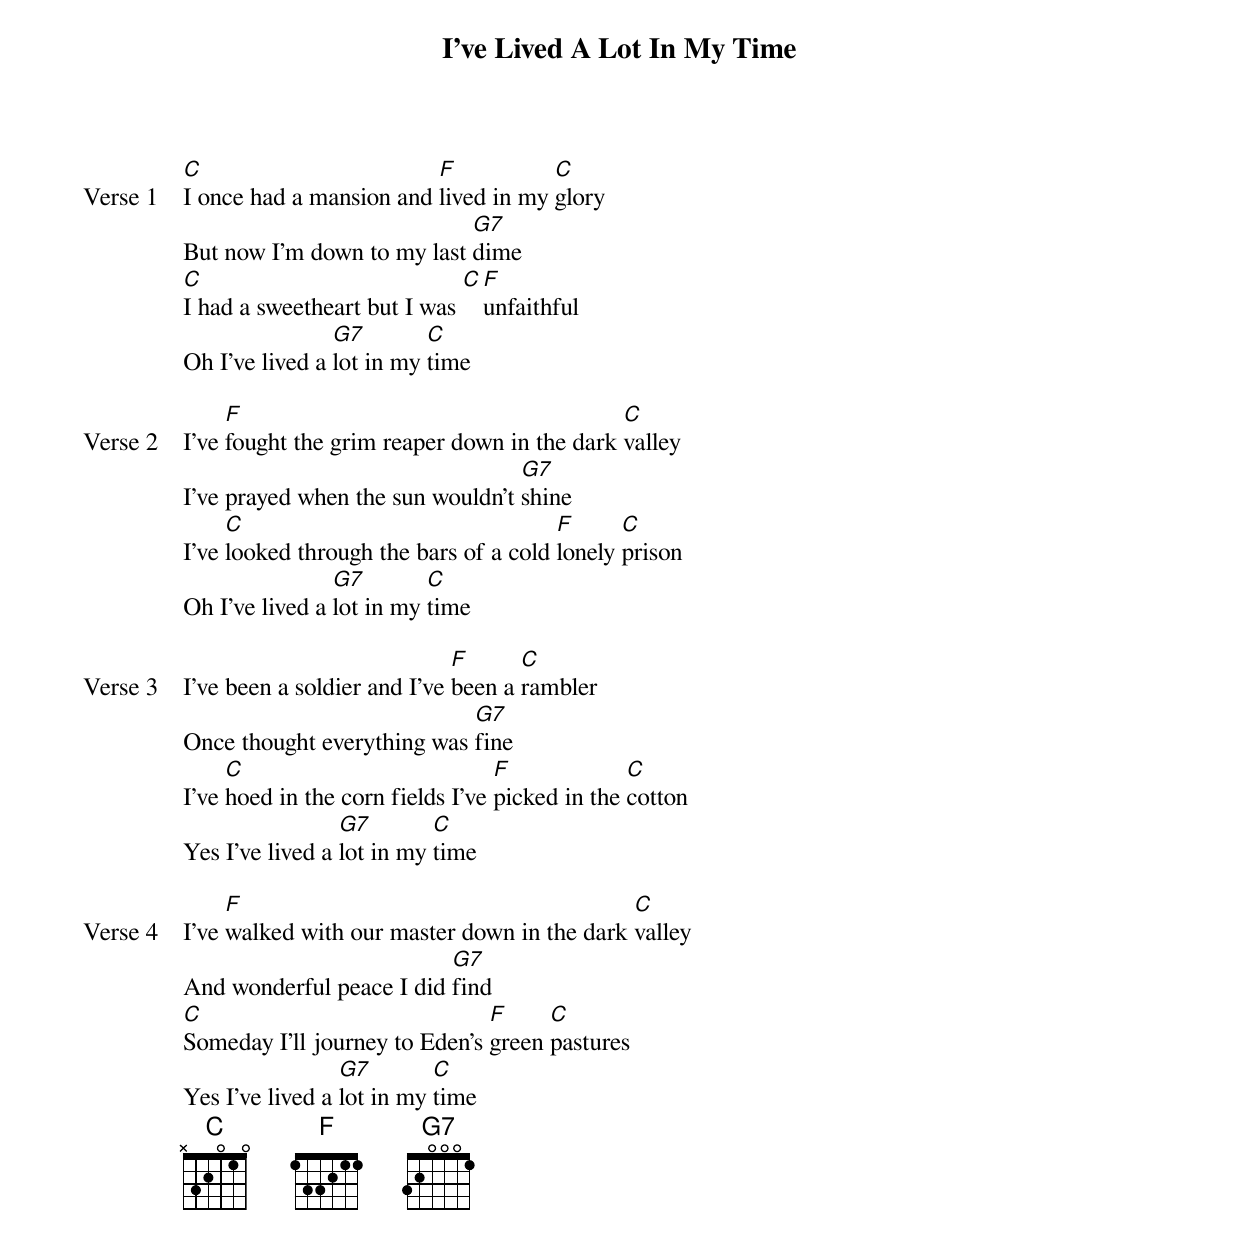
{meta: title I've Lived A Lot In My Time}
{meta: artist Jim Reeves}
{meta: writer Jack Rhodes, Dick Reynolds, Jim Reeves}

{start_of_verse: Verse 1}
[C]I once had a mansion and [F]lived in my [C]glory
But now I'm down to my last [G7]dime
[C]I had a sweetheart but I was [C][F]unfaithful
Oh I've lived a [G7]lot in my [C]time
{end_of_verse}

{start_of_verse: Verse 2}
I've [F]fought the grim reaper down in the dark [C]valley
I've prayed when the sun wouldn't [G7]shine
I've [C]looked through the bars of a cold [F]lonely [C]prison
Oh I've lived a [G7]lot in my [C]time
{end_of_verse}

{start_of_verse: Verse 3}
I've been a soldier and I've [F]been a [C]rambler
Once thought everything was [G7]fine
I've [C]hoed in the corn fields I've [F]picked in the [C]cotton
Yes I've lived a [G7]lot in my [C]time
{end_of_verse}

{start_of_verse: Verse 4}
I've [F]walked with our master down in the dark [C]valley
And wonderful peace I did [G7]find
[C]Someday I'll journey to Eden's [F]green [C]pastures
Yes I've lived a [G7]lot in my [C]time
{end_of_verse}
